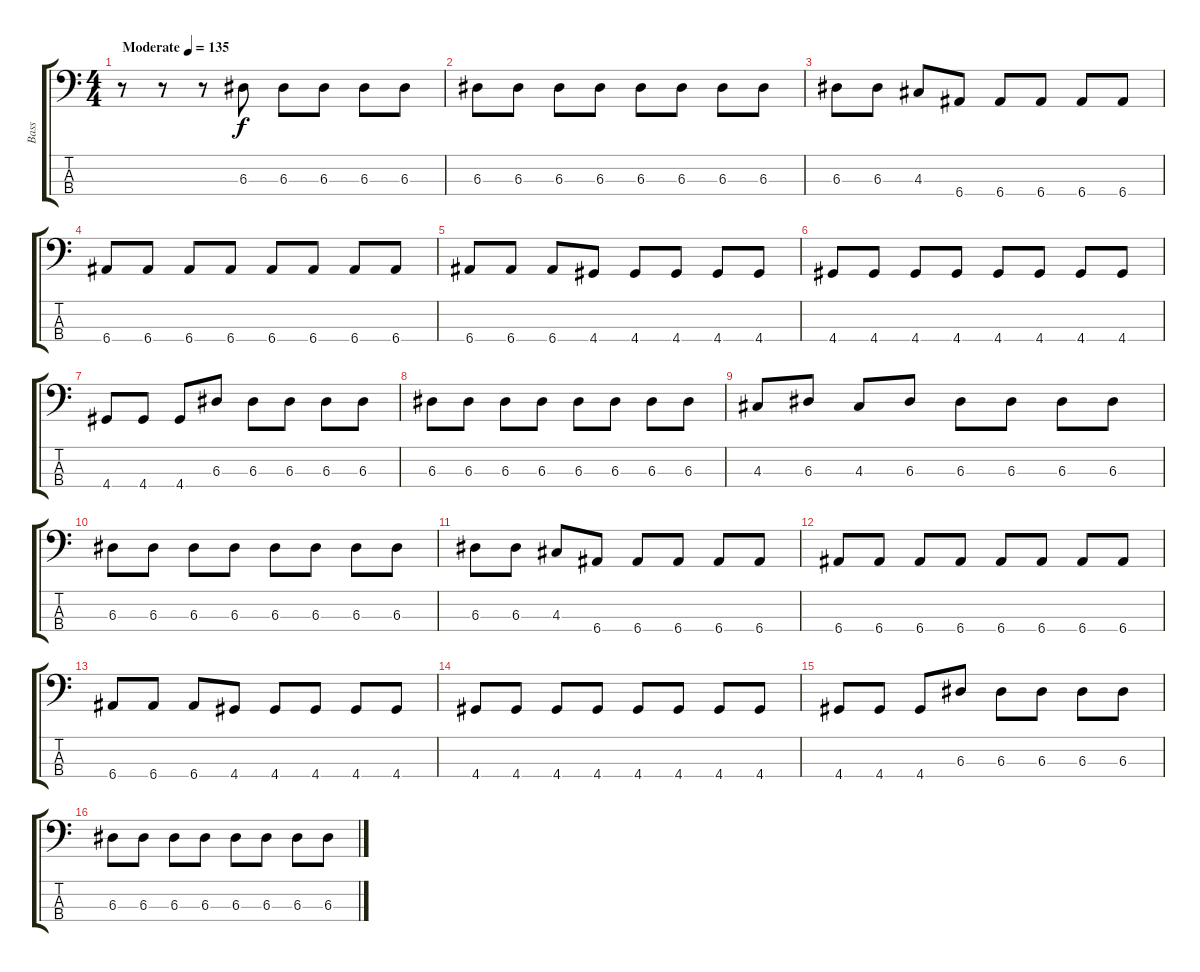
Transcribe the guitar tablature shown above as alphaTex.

\track ("Bass" "Bass") {instrument electricbassfinger}
\staff {score tabs}
\tuning (G2 D2 A1 E1) {hide}
\ts (4 4)
\tempo (135 "Moderate")
\clef f4
\ks c
r.8{dy f instrument electricbassfinger} r.8 r.8 6.3.8 6.3.8 6.3.8 6.3.8 6.3.8 |
6.3.8 6.3.8 6.3.8 6.3.8 6.3.8 6.3.8 6.3.8 6.3.8 |
6.3.8 6.3.8 4.3.8 6.4.8 6.4.8 6.4.8 6.4.8 6.4.8 |
6.4.8 6.4.8 6.4.8 6.4.8 6.4.8 6.4.8 6.4.8 6.4.8 |
6.4.8 6.4.8 6.4.8 4.4.8 4.4.8 4.4.8 4.4.8 4.4.8 |
4.4.8 4.4.8 4.4.8 4.4.8 4.4.8 4.4.8 4.4.8 4.4.8 |
4.4.8 4.4.8 4.4.8 6.3.8 6.3.8 6.3.8 6.3.8 6.3.8 |
6.3.8 6.3.8 6.3.8 6.3.8 6.3.8 6.3.8 6.3.8 6.3.8 |
4.3.8 6.3.8 4.3.8 6.3.8 6.3.8 6.3.8 6.3.8 6.3.8 |
6.3.8 6.3.8 6.3.8 6.3.8 6.3.8 6.3.8 6.3.8 6.3.8 |
6.3.8 6.3.8 4.3.8 6.4.8 6.4.8 6.4.8 6.4.8 6.4.8 |
6.4.8 6.4.8 6.4.8 6.4.8 6.4.8 6.4.8 6.4.8 6.4.8 |
6.4.8 6.4.8 6.4.8 4.4.8 4.4.8 4.4.8 4.4.8 4.4.8 |
4.4.8 4.4.8 4.4.8 4.4.8 4.4.8 4.4.8 4.4.8 4.4.8 |
4.4.8 4.4.8 4.4.8 6.3.8 6.3.8 6.3.8 6.3.8 6.3.8 |
6.3.8 6.3.8 6.3.8 6.3.8 6.3.8 6.3.8 6.3.8 6.3.8
